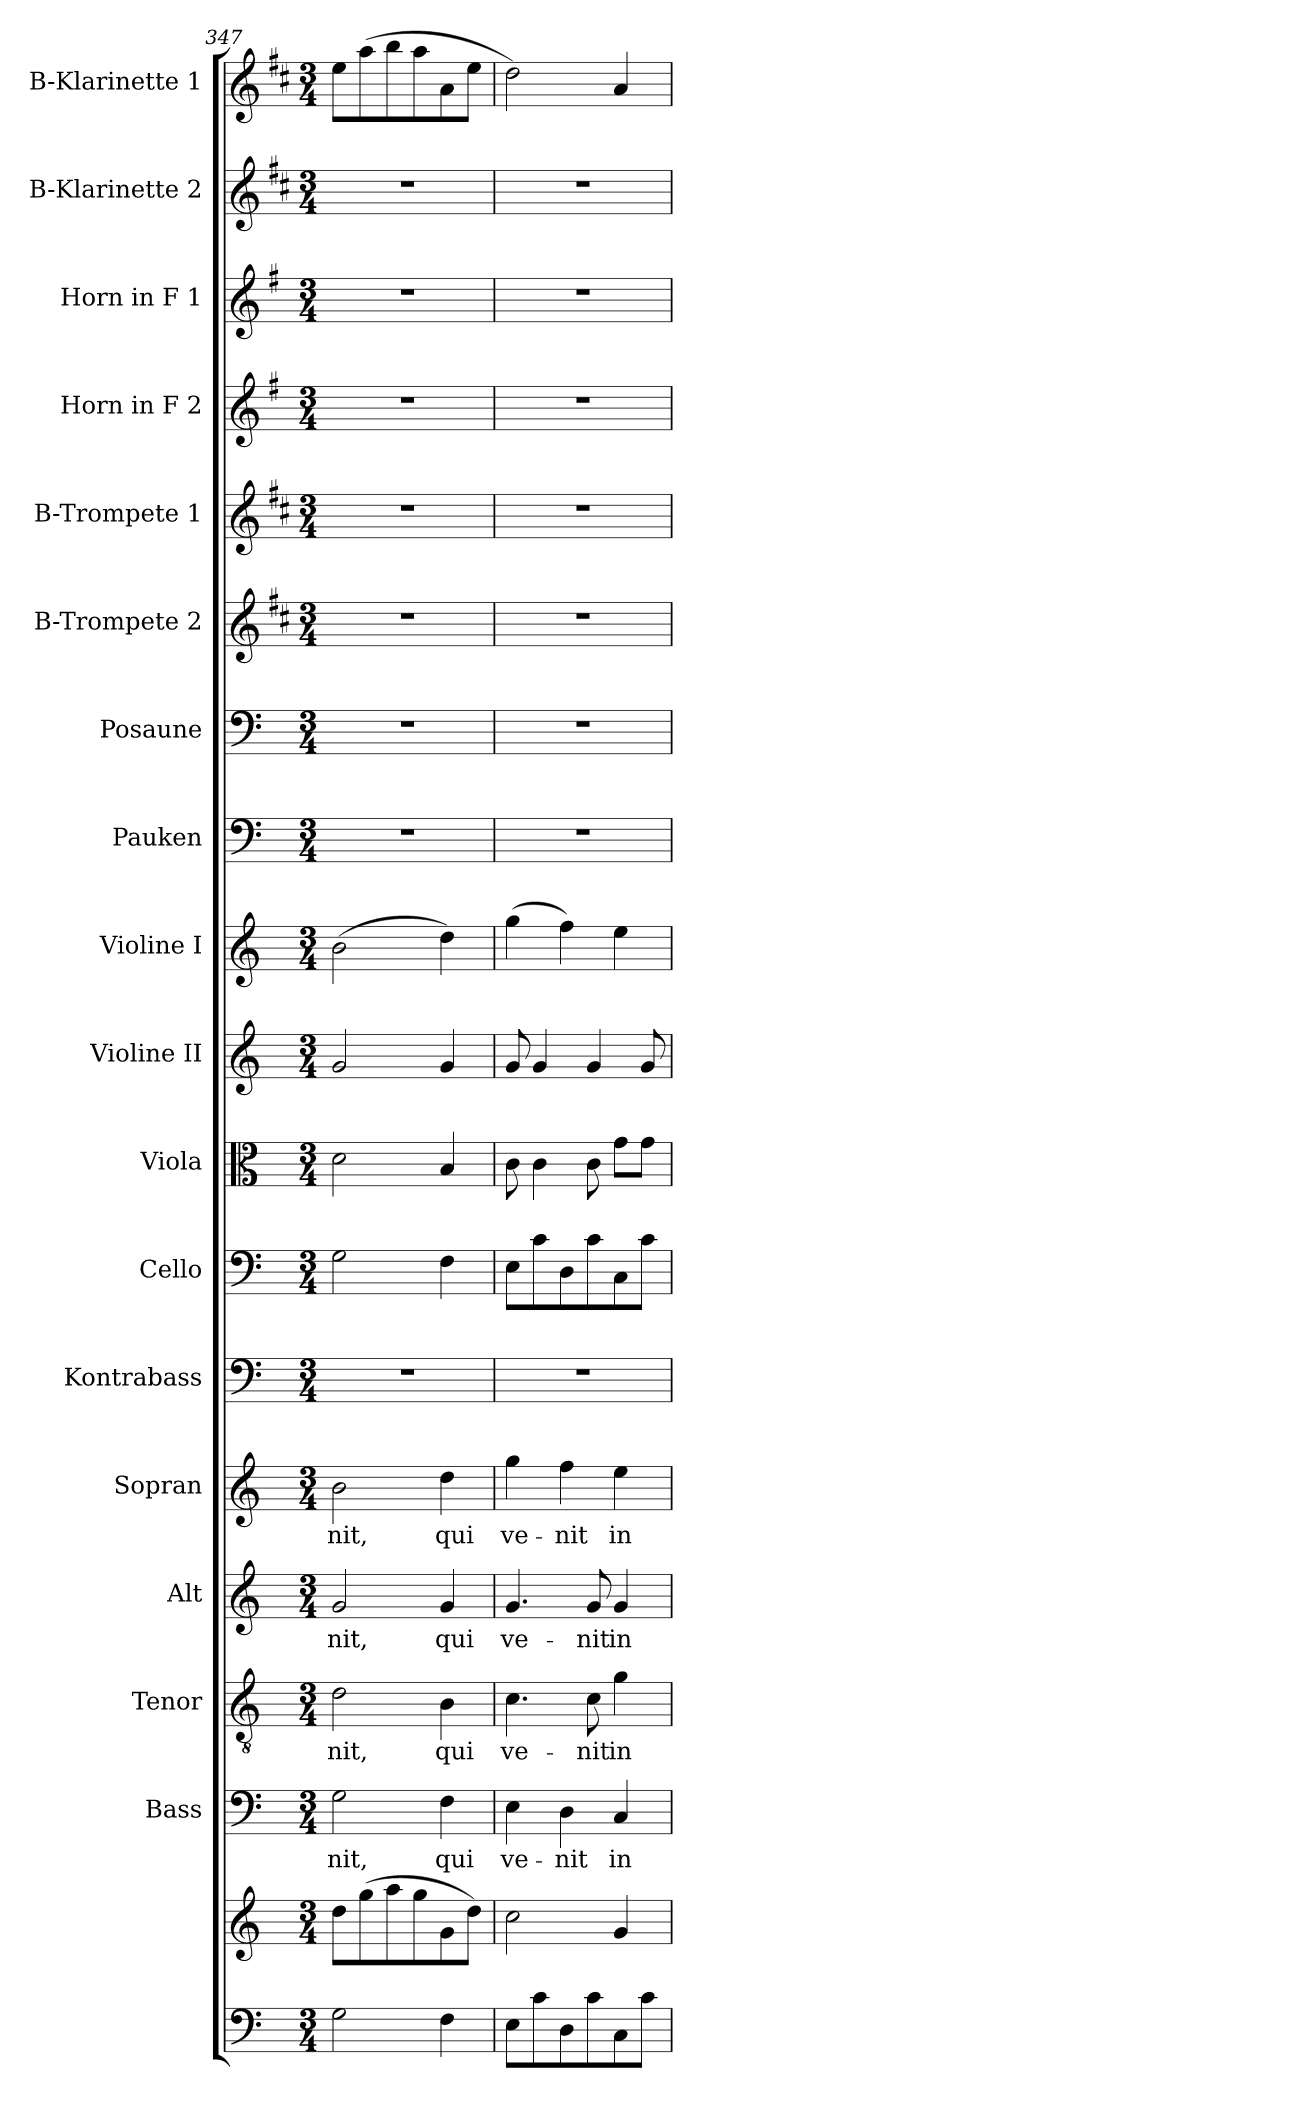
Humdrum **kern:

**kern	**kern	**kern	**text	**kern	**text	**kern	**text	**kern	**text	**kern	**kern	**kern	**kern	**kern	**kern	**kern	**kern	**kern	**kern	**kern	**kern	**kern
*part18	*part18	*part17	*part17	*part16	*part16	*part15	*part15	*part14	*part14	*part13	*part12	*part11	*part10	*part9	*part8	*part7	*part6	*part5	*part4	*part3	*part2	*part1
*staff19	*staff18	*staff17	*staff17	*staff16	*staff16	*staff15	*staff15	*staff14	*staff14	*staff13	*staff12	*staff11	*staff10	*staff9	*staff8	*staff7	*staff6	*staff5	*staff4	*staff3	*staff2	*staff1
*	*	*I"Bass	*	*I"Tenor	*	*I"Alt	*	*I"Sopran	*	*I"Kontrabass	*I"Cello	*I"Viola	*I"Violine II	*I"Violine I	*I"Pauken	*I"Posaune	*I"B-Trompete 2	*I"B-Trompete 1	*I"Horn in F 2	*I"Horn in F 1	*I"B-Klarinette 2	*I"B-Klarinette 1
*	*	*I'B.	*	*I'T.	*	*I'A.	*	*I'S.	*	*I'Kb.	*	*I'Vla.	*I'Vl. II	*I'Vl. I	*I'Pk.	*I'Pos.	*I'B Trp. 2	*I'B Trp. 1	*	*	*I'B Kl. 2	*I'B Kl. 1
*clefF4	*clefG2	*clefF4	*	*clefGv2	*	*clefG2	*	*clefG2	*	*clefF4	*clefF4	*clefC3	*clefG2	*clefG2	*clefF4	*clefF4	*clefG2	*clefG2	*clefG2	*clefG2	*clefG2	*clefG2
*	*	*	*	*	*	*	*	*	*	*ITrd7c12	*	*	*	*	*	*	*ITrd1c2	*ITrd1c2	*ITrd4c7	*ITrd4c7	*ITrd1c2	*ITrd1c2
*k[]	*k[]	*k[]	*	*k[]	*	*k[]	*	*k[]	*	*k[]	*k[]	*k[]	*k[]	*k[]	*k[]	*k[]	*k[]	*k[]	*k[]	*k[]	*k[]	*k[]
*C:	*C:	*C:	*	*C:	*	*C:	*	*C:	*	*C:	*C:	*C:	*C:	*C:	*C:	*C:	*C:	*C:	*C:	*C:	*C:	*C:
*M3/4	*M3/4	*M3/4	*	*M3/4	*	*M3/4	*	*M3/4	*	*M3/4	*M3/4	*M3/4	*M3/4	*M3/4	*M3/4	*M3/4	*M3/4	*M3/4	*M3/4	*M3/4	*M3/4	*M3/4
=347	=347	=347	=347	=347	=347	=347	=347	=347	=347	=347	=347	=347	=347	=347	=347	=347	=347	=347	=347	=347	=347	=347
!	!	!	!LO:LY:b	!	!LO:LY:b	!	!LO:LY:b	!	!LO:LY:b	!	!	!	!	!	!	!	!	!	!	!	!	!
2G\	8dd\L	2G\	-nit,	2d\	-nit,	2g/	-nit,	2b\	-nit,	2.r	2G\	2d\	2g/	(>2b\	2.r	2.r	2.r	2.r	2.r	2.r	2.r	8dd\L
.	(>8gg\	.	.	.	.	.	.	.	.	.	.	.	.	.	.	.	.	.	.	.	.	(>8gg\
.	8aa\	.	.	.	.	.	.	.	.	.	.	.	.	.	.	.	.	.	.	.	.	8aa\
.	8gg\	.	.	.	.	.	.	.	.	.	.	.	.	.	.	.	.	.	.	.	.	8gg\
!	!	!	!LO:LY:b	!	!LO:LY:b	!	!LO:LY:b	!	!LO:LY:b	!	!	!	!	!	!	!	!	!	!	!	!	!
4F\	8g\	4F\	qui	4B\	qui	4g/	qui	4dd\	qui	.	4F\	4B/	4g/	4dd\)	.	.	.	.	.	.	.	8g\
.	8dd\J)	.	.	.	.	.	.	.	.	.	.	.	.	.	.	.	.	.	.	.	.	8dd\J
=348	=348	=348	=348	=348	=348	=348	=348	=348	=348	=348	=348	=348	=348	=348	=348	=348	=348	=348	=348	=348	=348	=348
!	!	!	!LO:LY:b	!	!LO:LY:b	!	!LO:LY:b	!	!LO:LY:b	!	!	!	!	!	!	!	!	!	!	!	!	!
8E\L	2cc\	4E\	ve-	4.c\	ve-	4.g/	ve-	4gg\	ve-	2.r	8E\L	8c\	8g/	(>4gg\	2.r	2.r	2.r	2.r	2.r	2.r	2.r	2cc\)
8c\	.	.	.	.	.	.	.	.	.	.	8c\	4c\	4g/	.	.	.	.	.	.	.	.	.
!	!	!	!LO:LY:b	!	!	!	!	!	!LO:LY:b	!	!	!	!	!	!	!	!	!	!	!	!	!
8D\	.	4D\	-nit	.	.	.	.	4ff\	-nit	.	8D\	.	.	4ff\)	.	.	.	.	.	.	.	.
!	!	!	!	!	!LO:LY:b	!	!LO:LY:b	!	!	!	!	!	!	!	!	!	!	!	!	!	!	!
8c\	.	.	.	8c\	-nit	8g/	-nit	.	.	.	8c\	8c\	4g/	.	.	.	.	.	.	.	.	.
!	!	!	!LO:LY:b	!	!LO:LY:b	!	!LO:LY:b	!	!LO:LY:b	!	!	!	!	!	!	!	!	!	!	!	!	!
8C\	4g/	4C/	in	4g\	in	4g/	in	4ee\	in	.	8C\	8g\L	.	4ee\	.	.	.	.	.	.	.	4g/
8c\J	.	.	.	.	.	.	.	.	.	.	8c\J	8g\J	8g/	.	.	.	.	.	.	.	.	.
=	=	=	=	=	=	=	=	=	=	=	=	=	=	=	=	=	=	=	=	=	=	=
*-	*-	*-	*-	*-	*-	*-	*-	*-	*-	*-	*-	*-	*-	*-	*-	*-	*-	*-	*-	*-	*-	*-
